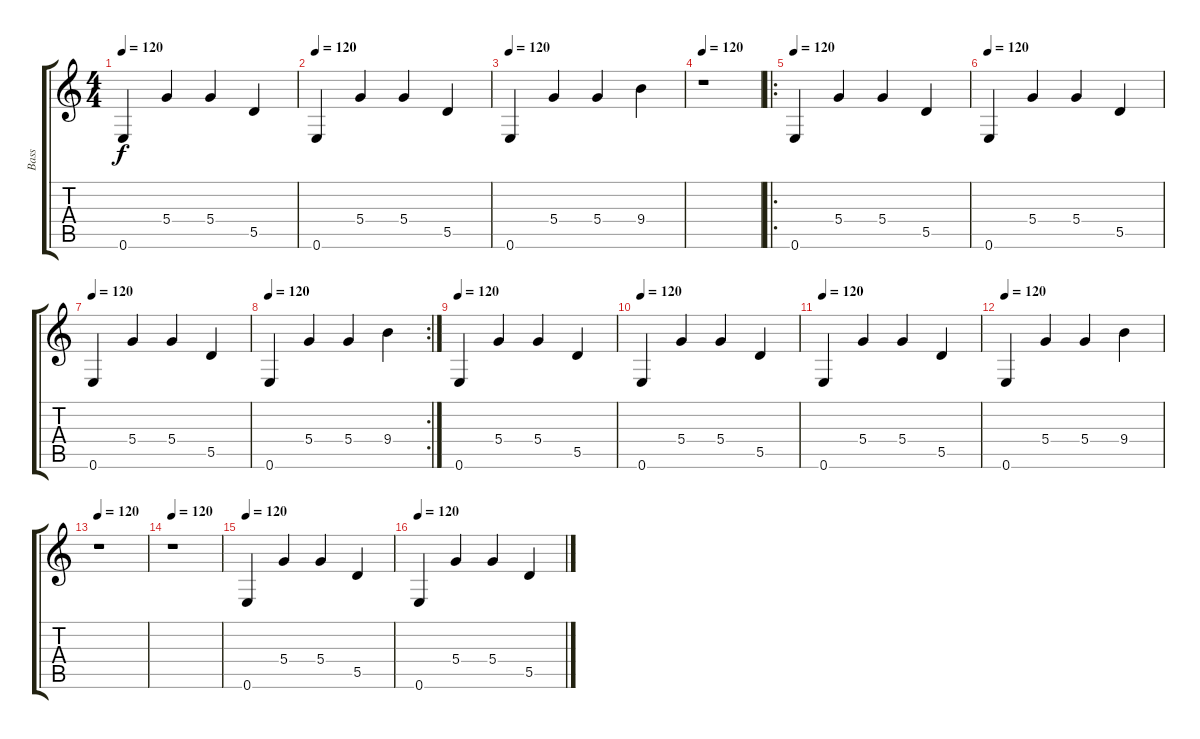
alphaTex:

\track ("Bass" "Bass") {instrument electricbassfinger}
\staff {score tabs}
\tuning (E4 B3 G3 D3 A2 E2) {hide}
\ts (4 4)
\tempo 120
\clef g2
\ks c
0.6.4{dy f} 5.4.4 5.4.4 5.5.4 |
\tempo 120
0.6.4 5.4.4 5.4.4 5.5.4 |
\tempo 120
0.6.4 5.4.4 5.4.4 9.4.4 |
\tempo 120
r.1 |
\ro
\tempo 120
0.6.4 5.4.4 5.4.4 5.5.4 |
\tempo 120
0.6.4 5.4.4 5.4.4 5.5.4 |
\tempo 120
0.6.4 5.4.4 5.4.4 5.5.4 |
\rc 2
\tempo 120
0.6.4 5.4.4 5.4.4 9.4.4 |
\tempo 120
0.6.4 5.4.4 5.4.4 5.5.4 |
\tempo 120
0.6.4 5.4.4 5.4.4 5.5.4 |
\tempo 120
0.6.4 5.4.4 5.4.4 5.5.4 |
\tempo 120
0.6.4 5.4.4 5.4.4 9.4.4 |
\tempo 120
r.1 |
\tempo 120
r.1 |
\tempo 120
0.6.4 5.4.4 5.4.4 5.5.4 |
\tempo 120
0.6.4 5.4.4 5.4.4 5.5.4
